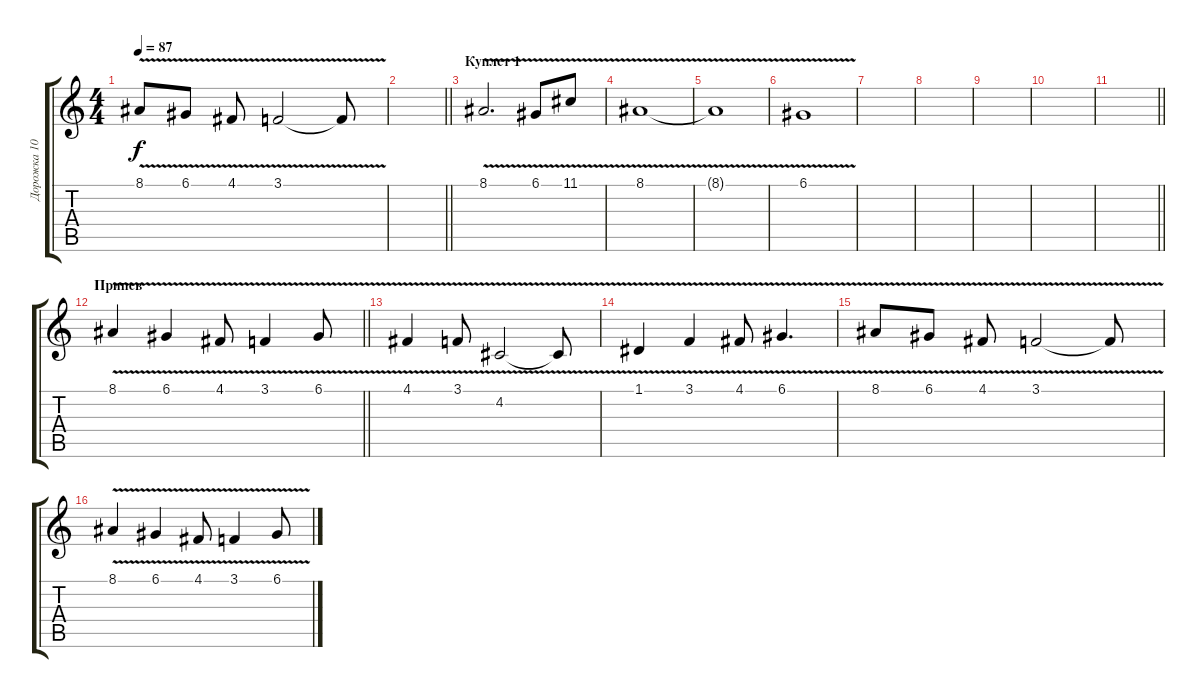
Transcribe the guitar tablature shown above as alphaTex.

\track ("Дорожка 10" "Дорожка 10") {instrument lead1square}
\staff {score tabs}
\tuning (D4 A3 F3 C3 G2 C2) {hide}
\ts (4 4)
\tempo 87
\clef g2
\ks c
8.1{v}.8{dy f} 6.1{v}.8 4.1{v}.8 3.1{v}.2 3.1{t}.8 |
\barLineRight lightlight
|
\section ("" "Куплет 1")
8.1{v}.2{d} 6.1{v}.8 11.1{v}.8 |
8.1{v}.1 |
8.1{t}.1 |
6.1{v}.1 |
|
|
|
|
\barLineRight lightlight
|
\section ("" "Припев")
\barLineRight lightlight
8.1{v}.4 6.1{v}.4 4.1{v}.8 3.1{v}.4 6.1{v}.8 |
4.1{v}.4 3.1{v}.8 4.2{v}.2 4.2{t}.8 |
1.1{v}.4 3.1{v}.4 4.1{v}.8 6.1{v}.4{d} |
8.1{v}.8 6.1{v}.8 4.1{v}.8 3.1{v}.2 3.1{t}.8 |
8.1{v}.4 6.1{v}.4 4.1{v}.8 3.1{v}.4 6.1{v}.8
